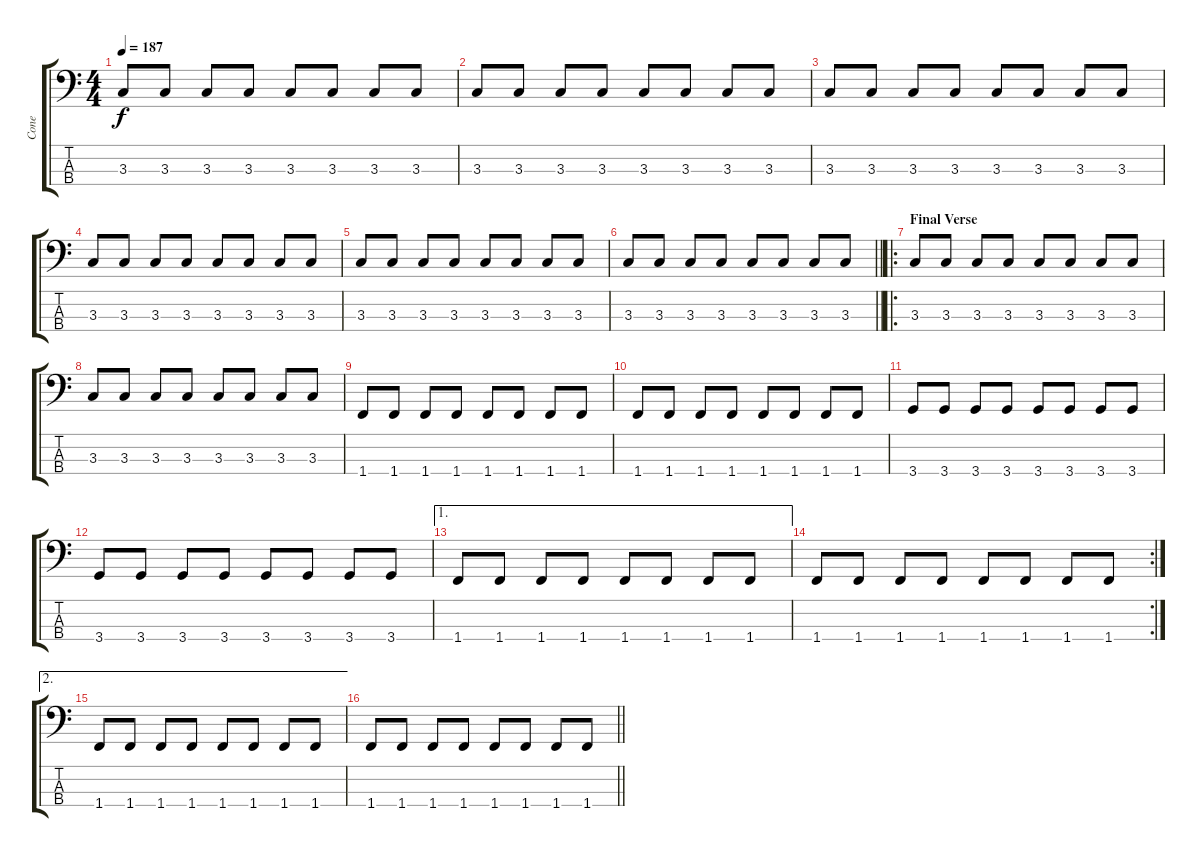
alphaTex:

\track ("Cone" "Cone") {instrument electricbasspick}
\staff {score tabs}
\tuning (G2 D2 A1 E1) {hide}
\ts (4 4)
\tempo 187
\clef f4
\ks c
3.3.8{dy f} 3.3.8 3.3.8 3.3.8 3.3.8 3.3.8 3.3.8 3.3.8 |
3.3.8 3.3.8 3.3.8 3.3.8 3.3.8 3.3.8 3.3.8 3.3.8 |
3.3.8 3.3.8 3.3.8 3.3.8 3.3.8 3.3.8 3.3.8 3.3.8 |
3.3.8 3.3.8 3.3.8 3.3.8 3.3.8 3.3.8 3.3.8 3.3.8 |
3.3.8 3.3.8 3.3.8 3.3.8 3.3.8 3.3.8 3.3.8 3.3.8 |
\barLineRight lightlight
3.3.8 3.3.8 3.3.8 3.3.8 3.3.8 3.3.8 3.3.8 3.3.8 |
\ro
\section ("" "Final Verse")
3.3.8 3.3.8 3.3.8 3.3.8 3.3.8 3.3.8 3.3.8 3.3.8 |
3.3.8 3.3.8 3.3.8 3.3.8 3.3.8 3.3.8 3.3.8 3.3.8 |
1.4.8 1.4.8 1.4.8 1.4.8 1.4.8 1.4.8 1.4.8 1.4.8 |
1.4.8 1.4.8 1.4.8 1.4.8 1.4.8 1.4.8 1.4.8 1.4.8 |
3.4.8 3.4.8 3.4.8 3.4.8 3.4.8 3.4.8 3.4.8 3.4.8 |
3.4.8 3.4.8 3.4.8 3.4.8 3.4.8 3.4.8 3.4.8 3.4.8 |
\ae 1
1.4.8 1.4.8 1.4.8 1.4.8 1.4.8 1.4.8 1.4.8 1.4.8 |
\rc 2
1.4.8 1.4.8 1.4.8 1.4.8 1.4.8 1.4.8 1.4.8 1.4.8 |
\ae 2
1.4.8 1.4.8 1.4.8 1.4.8 1.4.8 1.4.8 1.4.8 1.4.8 |
\barLineRight lightlight
1.4.8 1.4.8 1.4.8 1.4.8 1.4.8 1.4.8 1.4.8 1.4.8
